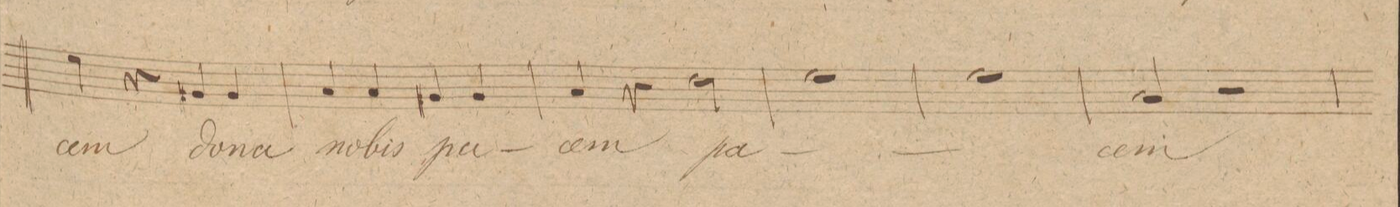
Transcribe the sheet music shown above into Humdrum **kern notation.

**kern	**text	**dynam
*I"Baſso.	*	*
*clefF4	*	*
*k[f#c#g#]	*	*
*met(c|)	*	*
*M2/2	*	*
4G#\	-cem	.
4r	.	.
4BB#X/	do-	.
4BB#/	-na	.
=28	=28	=28
4C#/	no-	.
4C#/	-bis	.
4BB#X/	pa-	.
4BB#/	.	.
=29	=29	=29
4C#/	-cem	.
4r	.	.
2F#\	pa-	.
=30	=30	=30
1G#	.	.
=31	=31	=31
1G#	.	.
=32	=32	=32
2C#/	-cem	.
2r	.	.
=33	=33	=33
*-	*-	*-
